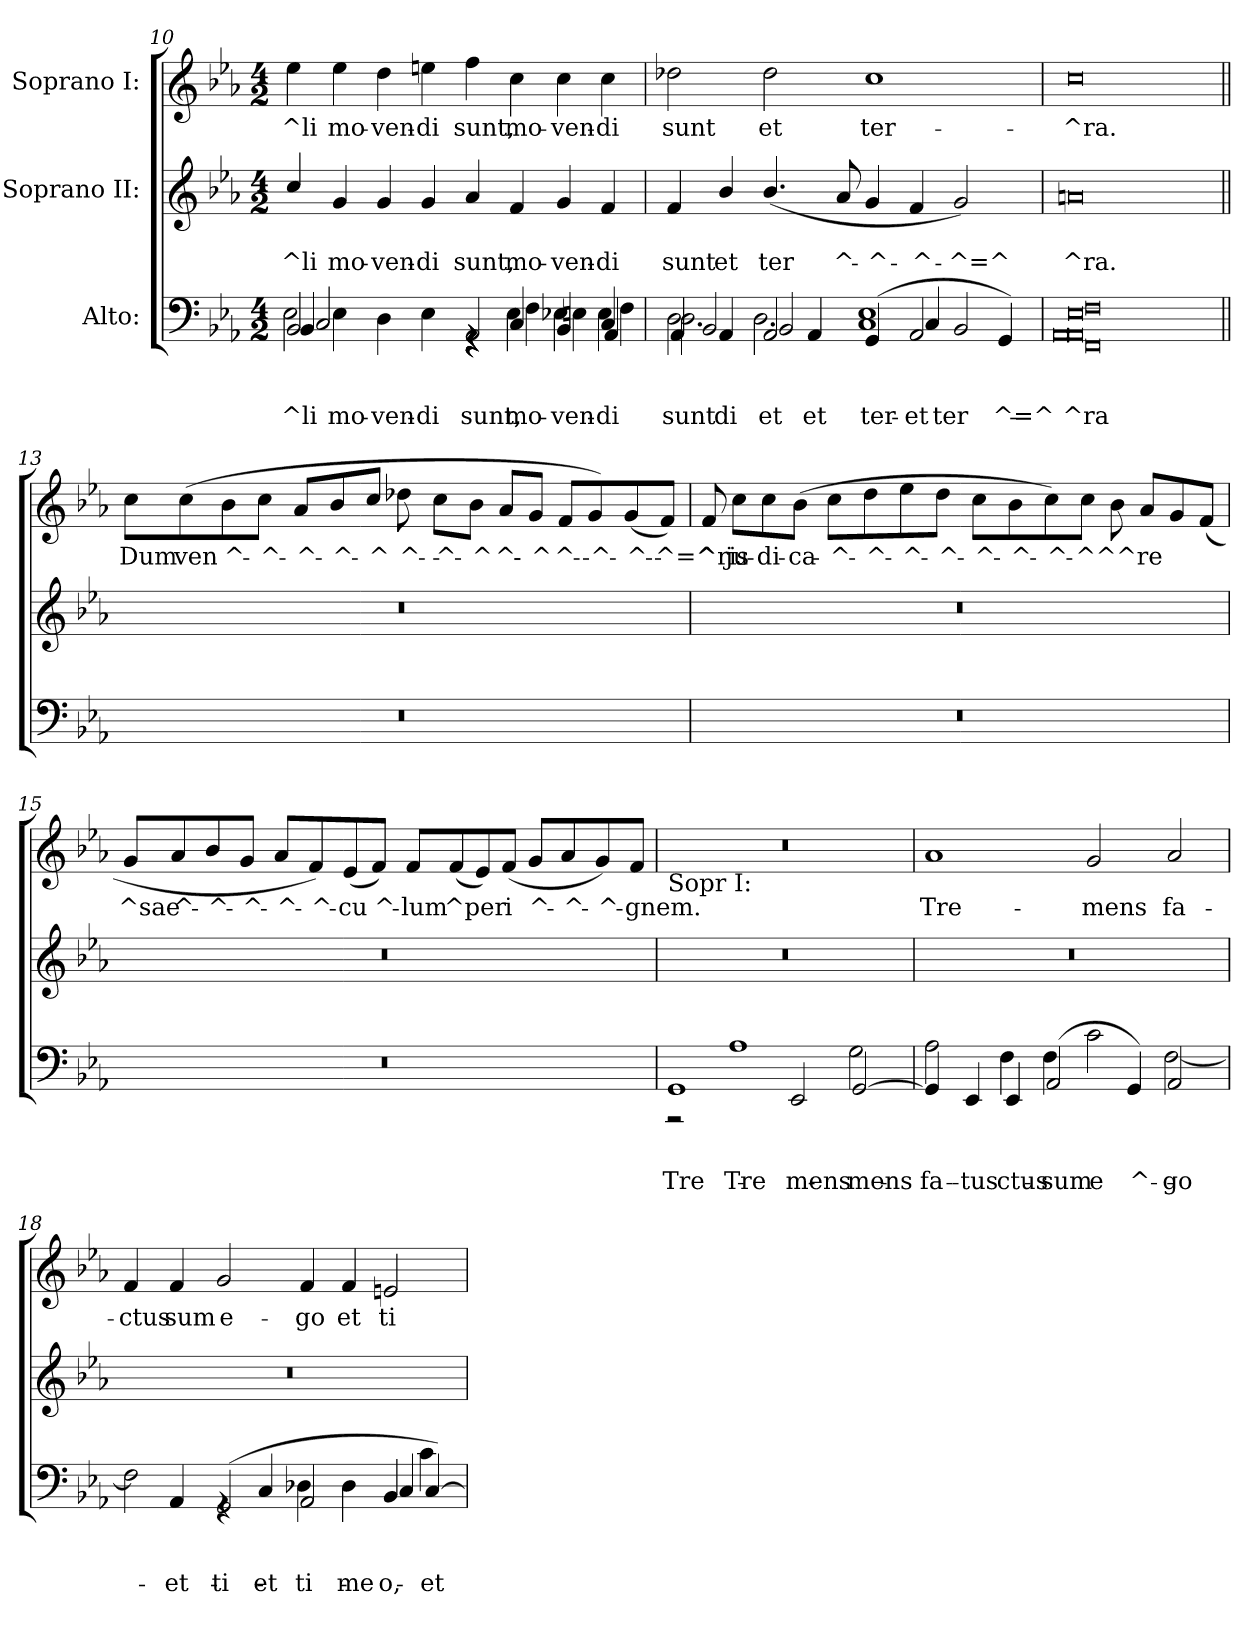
**kern	**text	**text	**text	**kern	**text	**text	**kern	**text
*part3	*part3	*part3	*part3	*part2	*part2	*part2	*part1	*part1
*staff3	*staff3	*staff3	*staff3	*staff2	*staff2	*staff2	*staff1	*staff1
*I"Alto:	*	*	*	*I"Soprano II:	*	*	*I"Soprano I:	*
*clefF4	*	*	*	*clefG2	*	*	*clefG2	*
*k[b-e-a-]	*	*	*	*k[b-e-a-]	*	*	*k[b-e-a-]	*
*E-:	*	*	*	*E-:	*	*	*E-:	*
*M4/2	*	*	*	*M4/2	*	*	*M4/2	*
=10	=10	=10	=10	=10	=10	=10	=10	=10
!	!	!	!LO:LY:b	!	!	!	!	!
*^	*	*	*	*	*	*	*	*
!	!	!	!	!LO:LY:b	!	!	!	!	!
*	*^	*	*	*	*	*	*	*	*
!	!	!	!	!	!LO:LY:b	!	!	!	!	!
*	*	*^	*	*	*	*	*	*	*	*
!	!	!	!	!	!	!LO:LY:b	!	!	!LO:LY:b	!	!LO:LY:b
2BB-/	2E-\	4BB-/	2C/	.	.	-^li	4cc/	.	^li	4ee-\	-^li
!	!	!	!	!	!	!LO:LY:b	!	!	!LO:LY:b	!	!LO:LY:b
.	.	4E-\	.	.	.	mo-	4g/	.	mo-	4ee-\	mo-
!	!	!	!	!	!	!LO:LY:b	!	!	!LO:LY:b	!	!LO:LY:b
2ryy	2ryy	4D\	2ryy	.	.	-ven-	4g/	.	-ven-	4dd\	-ven-
!	!	!	!	!	!	!LO:LY:b	!	!	!LO:LY:b	!	!LO:LY:b
.	.	4E-\	.	.	.	-di	4g/	.	-di	4een\	-di
!	!	!	!	!	!	!LO:LY:b	!	!	!LO:LY:b	!	!LO:LY:b
4rGG	4rGG	2AA-/	4rGG	.	.	sunt,	4a-/	.	sunt,	4ff\	sunt,
!	!	!	!	!	!	!LO:LY:b	!	!	!	!	!
!	!	!	!	!	!	!LO:LY:b	!	!	!	!	!
!	!	!	!	!	!	!LO:LY:b	!	!	!LO:LY:b	!	!LO:LY:b
4C/	4E-\	.	4F\	.	.	mo-	4f/	.	mo-	4cc\	mo-
!	!	!	!	!	!	!LO:LY:b	!	!	!	!	!
!	!	!	!	!	!	!LO:LY:b	!	!	!	!	!
!	!	!	!	!	!	!LO:LY:b	!	!	!LO:LY:b	!	!LO:LY:b
4BB-/	4E-X\	4ryy	4En\	.	.	-ven-	4g/	.	-ven-	4cc\	-ven-
!	!	!	!	!	!	!LO:LY:b	!	!	!	!	!
!	!	!	!	!	!	!LO:LY:b	!	!	!	!	!
!	!	!	!	!	!	!LO:LY:b	!	!	!	!	!
!	!	!	!	!	!	!LO:LY:b	!	!	!LO:LY:b	!	!LO:LY:b
4C/	4E\	4AA-/	4F\	.	.	-di	4f/	.	-di	4cc\	-di
!!LO:LB:g=z
=11	=11	=11	=11	=11	=11	=11	=11	=11	=11	=11	=11
!	!	!	!	!	!	!LO:LY:b	!	!	!	!	!
!	!	!	!	!	!	!LO:LY:b	!	!	!	!	!
!	!	!	!	!	!	!LO:LY:b	!	!	!	!	!
!	!	!	!	!	!	!LO:LY:b	!	!	!LO:LY:b	!	!LO:LY:b
2D\	2.D\	4AA-/	2BB-/	.	.	-sunt	4f/	.	sunt	2dd-X\	sunt
!	!	!	!	!	!	!LO:LY:b	!	!	!LO:LY:b	!	!
.	.	4AA-/	.	.	.	-di	4b-/	.	et	.	.
!	!	!	!	!	!	!LO:LY:b	!	!	!	!	!
!	!	!	!	!	!	!LO:LY:b	!	!	!	!	!
!	!	!	!	!	!	!LO:LY:b	!	!	!LO:LY:b	!	!LO:LY:b
2AA-/	.	2.D\	2BB-/	.	.	et	(<4.b-/	.	ter	2dd-\	et
!	!	!	!	!	!	!LO:LY:b	!	!	!	!	!
.	4AA-/	.	.	.	.	et	.	.	.	.	.
!	!	!	!	!	!	!	!	!	!LO:LY:b	!	!
.	.	.	.	.	.	.	8a-/	.	^-	.	.
!	!	!	!	!	!	!LO:LY:b	!	!	!	!	!
!	!	!	!	!	!	!LO:LY:b	!	!	!	!	!
!	!	!	!	!	!	!LO:LY:b	!	!	!LO:LY:b	!	!LO:LY:b
(<4GG/	1E-	.	1C	.	.	ter-	4g/	.	-^-	1cc	ter-
!	!	!	!	!	!	!LO:LY:b	!	!	!	!	!
!	!	!	!	!	!	!LO:LY:b	!	!	!LO:LY:b	!	!
2AA-/	.	4C/	.	.	.	et	4f/	.	-^-	.	.
!	!	!	!	!	!	!LO:LY:b	!	!	!LO:LY:b	!	!
.	.	2BB-/	.	.	.	ter-	2g/)	.	-^=^	.	.
!	!	!	!	!	!	!LO:LY:b	!	!	!	!	!
4GG/)	.	.	.	.	.	-^=^	.	.	.	.	.
=12	=12	=12	=12	=12	=12	=12	=12	=12	=12	=12	=12
!	!	!	!	!	!	!LO:LY:b	!	!	!	!	!
!	!	!	!	!	!	!LO:LY:b	!	!	!	!	!
!	!	!	!	!	!	!LO:LY:b	!	!	!	!	!
!	!	!	!	!	!	!LO:LY:b	!	!	!LO:LY:b	!	!LO:LY:b
0AA-	0E-	0AA-	0FF 0F	.	.	^ra	0an	.	^ra.	0cc	-^ra.
!!LO:PB:g=z
=13||	=13||	=13||	=13||	=13||	=13||	=13||	=13||	=13||	=13||	=13||	=13||
!	!	!	!	!	!	!	!	!	!	!LO:TX:b:t=Sopr I&colon;	!
!	!	!	!	!	!	!	!	!	!	!	!LO:LY:b
*v	*v	*v	*v	*	*	*	*	*	*	*^	*
0r	.	.	.	0r	.	.	8cc\L	2..ryy	Dum
!	!	!	!	!	!	!	!	!	!LO:LY:b
.	.	.	.	.	.	.	(>8cc\	.	ven
!	!	!	!	!	!	!	!	!	!LO:LY:b
.	.	.	.	.	.	.	8b-\	.	^-
!	!	!	!	!	!	!	!	!	!LO:LY:b
.	.	.	.	.	.	.	8cc\J	.	-^-
!	!	!	!	!	!	!	!	!	!LO:LY:b
.	.	.	.	.	.	.	8a-/L	.	-^-
!	!	!	!	!	!	!	!	!	!LO:LY:b
.	.	.	.	.	.	.	8b-/	.	-^-
!	!	!	!	!	!	!	!	!	!LO:LY:b
.	.	.	.	.	.	.	8cc/J	.	-^-
!	!	!	!	!	!	!	!	!	!LO:LY:b
.	.	.	.	.	.	.	4.ryy	8dd-X\	-^-
!	!	!	!	!	!	!	!	!	!LO:LY:b
.	.	.	.	.	.	.	.	8cc\L	-^-
!	!	!	!	!	!	!	!	!	!LO:LY:b
.	.	.	.	.	.	.	.	8b-\J	-^-
!	!	!	!	!	!	!	!	!	!LO:LY:b
.	.	.	.	.	.	.	8a-/L	4ryy	-^-
!	!	!	!	!	!	!	!	!	!LO:LY:b
.	.	.	.	.	.	.	8g/J	.	-^-
!	!	!	!	!	!	!	!	!	!LO:LY:b
.	.	.	.	.	.	.	2ryy	8f/L	-^-
!	!	!	!	!	!	!	!	!	!LO:LY:b
.	.	.	.	.	.	.	.	8g/)	-^-
!	!	!	!	!	!	!	!	!	!LO:LY:b
.	.	.	.	.	.	.	.	(<8g/	-^-
!	!	!	!	!	!	!	!	!	!LO:LY:b
.	.	.	.	.	.	.	.	8f/J)	-^=^
!!LO:LB:g=z	!!
=14	=14	=14	=14	=14	=14	=14	=14	=14	=14
!	!	!	!	!	!	!	!	!	!LO:LY:b
0r	.	.	.	0r	.	.	8f/	8ryy	^ris
!	!	!	!	!	!	!	!	!	!LO:LY:b
.	.	.	.	.	.	.	1.ryy	8cc\L	ju-
!	!	!	!	!	!	!	!	!	!LO:LY:b
.	.	.	.	.	.	.	.	8cc\	-di-
!	!	!	!	!	!	!	!	!	!LO:LY:b
.	.	.	.	.	.	.	.	(>8b-\J	-ca-
!	!	!	!	!	!	!	!	!	!LO:LY:b
.	.	.	.	.	.	.	.	8cc\L	-^-
!	!	!	!	!	!	!	!	!	!LO:LY:b
.	.	.	.	.	.	.	.	8dd\	-^-
!	!	!	!	!	!	!	!	!	!LO:LY:b
.	.	.	.	.	.	.	.	8ee-\	-^-
!	!	!	!	!	!	!	!	!	!LO:LY:b
.	.	.	.	.	.	.	.	8dd\J	-^-
!	!	!	!	!	!	!	!	!	!LO:LY:b
.	.	.	.	.	.	.	.	8cc\L	-^-
!	!	!	!	!	!	!	!	!	!LO:LY:b
.	.	.	.	.	.	.	.	8b-\	-^-
!	!	!	!	!	!	!	!	!	!LO:LY:b
.	.	.	.	.	.	.	.	8cc\)	-^-
!	!	!	!	!	!	!	!	!	!LO:LY:b
.	.	.	.	.	.	.	.	(<8cc\J	-^^^re
.	.	.	.	.	.	.	.	8b-\	.
.	.	.	.	.	.	.	8a-/L	4.ryy	.
.	.	.	.	.	.	.	8g/	.	.
.	.	.	.	.	.	.	(8f/J	.	.
*	*	*	*	*	*	*	*v	*v	*
!!LO:LB:g=z
=15	=15	=15	=15	=15	=15	=15	=15	=15
!	!	!	!	!	!	!	!	!LO:LY:b
0r	.	.	.	0r	.	.	8g/L	^sae
!	!	!	!	!	!	!	!	!LO:LY:b
.	.	.	.	.	.	.	8a-/	^-
!	!	!	!	!	!	!	!	!LO:LY:b
.	.	.	.	.	.	.	8b-/	-^-
!	!	!	!	!	!	!	!	!LO:LY:b
.	.	.	.	.	.	.	8g/J	-^-
!	!	!	!	!	!	!	!	!LO:LY:b
.	.	.	.	.	.	.	8a-/L	-^-
!	!	!	!	!	!	!	!	!LO:LY:b
.	.	.	.	.	.	.	8f/)	-^-
!	!	!	!	!	!	!	!	!LO:LY:b
.	.	.	.	.	.	.	(<8e-/	-cu
!	!	!	!	!	!	!	!	!LO:LY:b
.	.	.	.	.	.	.	8f/J)	^-
!	!	!	!	!	!	!	!	!LO:LY:b
.	.	.	.	.	.	.	8f/L	-lum
!	!	!	!	!	!	!	!	!LO:LY:b
.	.	.	.	.	.	.	(<8f/	^per
.	.	.	.	.	.	.	8e-/)	.
!	!	!	!	!	!	!	!	!LO:LY:b
.	.	.	.	.	.	.	(<8f/J	i
!	!	!	!	!	!	!	!	!LO:LY:b
.	.	.	.	.	.	.	8g/L	^-
!	!	!	!	!	!	!	!	!LO:LY:b
.	.	.	.	.	.	.	8a-/	-^-
!	!	!	!	!	!	!	!	!LO:LY:b
.	.	.	.	.	.	.	8g/)	-^-
!	!	!	!	!	!	!	!	!LO:LY:b
.	.	.	.	.	.	.	8f/J	-gnem.
!!LO:LB:g=z
=16	=16	=16	=16	=16	=16	=16	=16	=16
!	!	!	!	!	!	!	!LO:TX:b:t=Sopr I&colon;	!
!LO:TX:b:t=Alto&colon;	!	!	!	!	!	!	!	!
!LO:TX:b:t=Bass&colon;	!	!	!	!	!	!	!	!
!	!	!	!LO:LY:b	!	!	!	!LO:N:vis=1	!
*^	*	*	*	*	*	*	*	*
1GG	2r	.	.	Tre-	0r	.	.	0r	.
!	!	!	!	!LO:LY:b	!	!	!	!	!
.	1A-	.	.	Tre-	.	.	.	.	.
!	!	!	!	!LO:LY:b	!	!	!	!	!
2EE-/	.	.	.	-mens	.	.	.	.	.
!	!	!	!	!LO:LY:b	!	!	!	!	!
!	!	!	!	!LO:LY:b	!	!	!	!	!
[<2GG/	2G\	.	.	-mens	.	.	.	.	.
=17	=17	=17	=17	=17	=17	=17	=17	=17	=17
!	!	!	!	!LO:LY:b	!	!	!	!	!LO:LY:b
4GG/]	2A-\	.	.	fa-	0r	.	.	1a-	Tre-
!	!	!	!	!LO:LY:b	!	!	!	!	!
4EE-/	.	.	.	tus	.	.	.	.	.
!	!	!	!	!LO:LY:b	!	!	!	!	!
!	!	!	!	!LO:LY:b	!	!	!	!	!
4EE-/	4F\	.	.	-ctus	.	.	.	.	.
!	!	!	!	!LO:LY:b	!	!	!	!	!
!	!	!	!	!LO:LY:b	!	!	!	!	!
(<2AA-/	4F\	.	.	sum	.	.	.	.	.
!	!	!	!	!LO:LY:b	!	!	!	!	!LO:LY:b
.	2c\	.	.	e-	.	.	.	2g/	-mens
!	!	!	!	!LO:LY:b	!	!	!	!	!
4GG/)	.	.	.	-^-	.	.	.	.	.
!	!	!	!	!LO:LY:b	!	!	!	!	!
!	!	!	!	!LO:LY:b	!	!	!	!	!LO:LY:b
2AA-/	[>2F\	.	.	-go	.	.	.	2a-/	fa-
=18	=18	=18	=18	=18	=18	=18	=18	=18	=18
!	!	!	!	!	!	!	!	!	!LO:LY:b
4ryy	2F\]	.	.	.	0r	.	.	4f/	-ctus
!	!	!	!	!LO:LY:b	!	!	!	!	!LO:LY:b
4AA-/	.	.	.	et	.	.	.	4f/	sum
!	!	!	!	!LO:LY:b	!	!	!	!	!LO:LY:b
(<2GG/	4rGG	.	.	ti-	.	.	.	2g/	e-
!	!	!	!	!LO:LY:b	!	!	!	!	!
.	4C/	.	.	et	.	.	.	.	.
!	!	!	!	!LO:LY:b	!	!	!	!	!
!	!	!	!	!LO:LY:b	!	!	!	!	!LO:LY:b
2AA-/	4D-X\	.	.	ti-	.	.	.	4f/	-go
!	!	!	!	!LO:LY:b	!	!	!	!	!LO:LY:b
.	4D-\	.	.	-me-	.	.	.	4f/	et
!	!	!	!	!LO:LY:b	!	!	!	!	!
!	!	!	!	!LO:LY:b	!	!	!	!	!LO:LY:b
4BB-/	4C/	.	.	-o,	.	.	.	2en/	ti-
!	!	!	!	!LO:LY:b	!	!	!	!	!
!	!	!	!	!LO:LY:b	!	!	!	!	!
[<4C/)	4c\	.	.	et	.	.	.	.	.
*v	*v	*	*	*	*	*	*	*	*
=	=	=	=	=	=	=	=	=
*-	*-	*-	*-	*-	*-	*-	*-	*-
